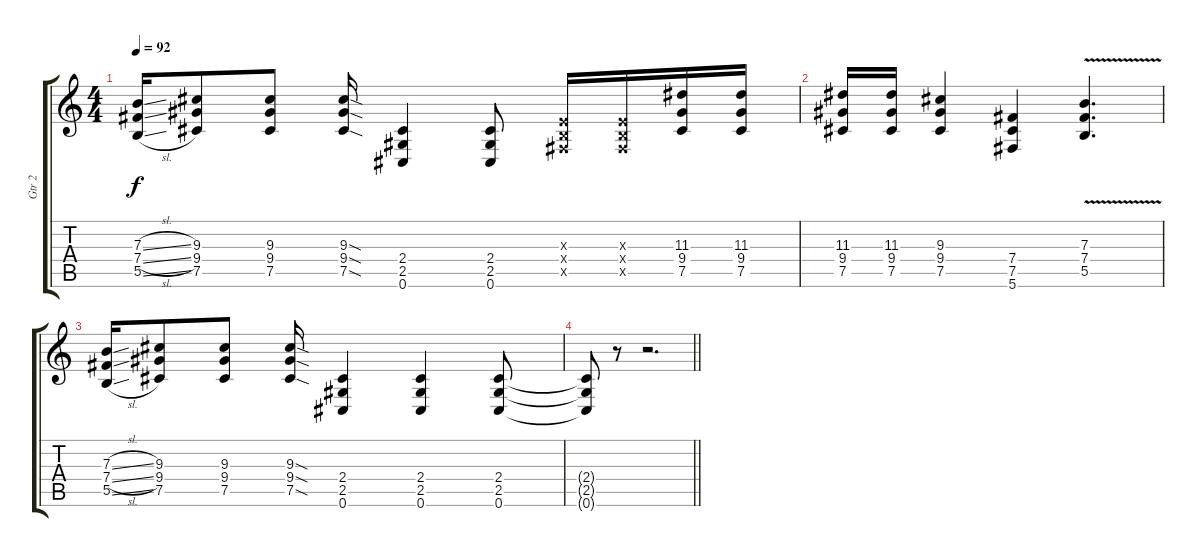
\track ("Gtr 2" "Gtr 2") {instrument distortionguitar}
\staff {score tabs}
\tuning (Db4 Ab3 E3 B2 Gb2 Db2) {hide}
\ts (4 4)
\tempo 92
\clef g2
\ks c
(7.3{sl} 7.4{sl} 5.5{sl}).16{dy f} (9.3 9.4 7.5).8 (9.3 9.4 7.5).8 (9.3{sod} 9.4{sod} 7.5{sod}).16 (2.4 2.5 0.6).4 (2.4 2.5 0.6).8 (0.3{x} 0.4{x} 0.5{x}).16 (0.3{x} 0.4{x} 0.5{x}).16 (11.3 9.4 7.5).16 (11.3 9.4 7.5).16 |
(11.3 9.4 7.5).16 (11.3 9.4 7.5).16 (9.3 9.4 7.5).4 (7.4 7.5 5.6).4 (7.3 7.4{v} 5.5).4{d} |
(7.3{sl} 7.4{sl} 5.5{sl}).16 (9.3 9.4 7.5).8 (9.3 9.4 7.5).8 (9.3{sod} 9.4{sod} 7.5{sod}).16 (2.4 2.5 0.6).4 (2.4 2.5 0.6).4 (2.4 2.5 0.6).8 |
\barLineRight lightlight
(2.4{t} 2.5{t} 0.6{t}).8 r.8 r.2{d}
